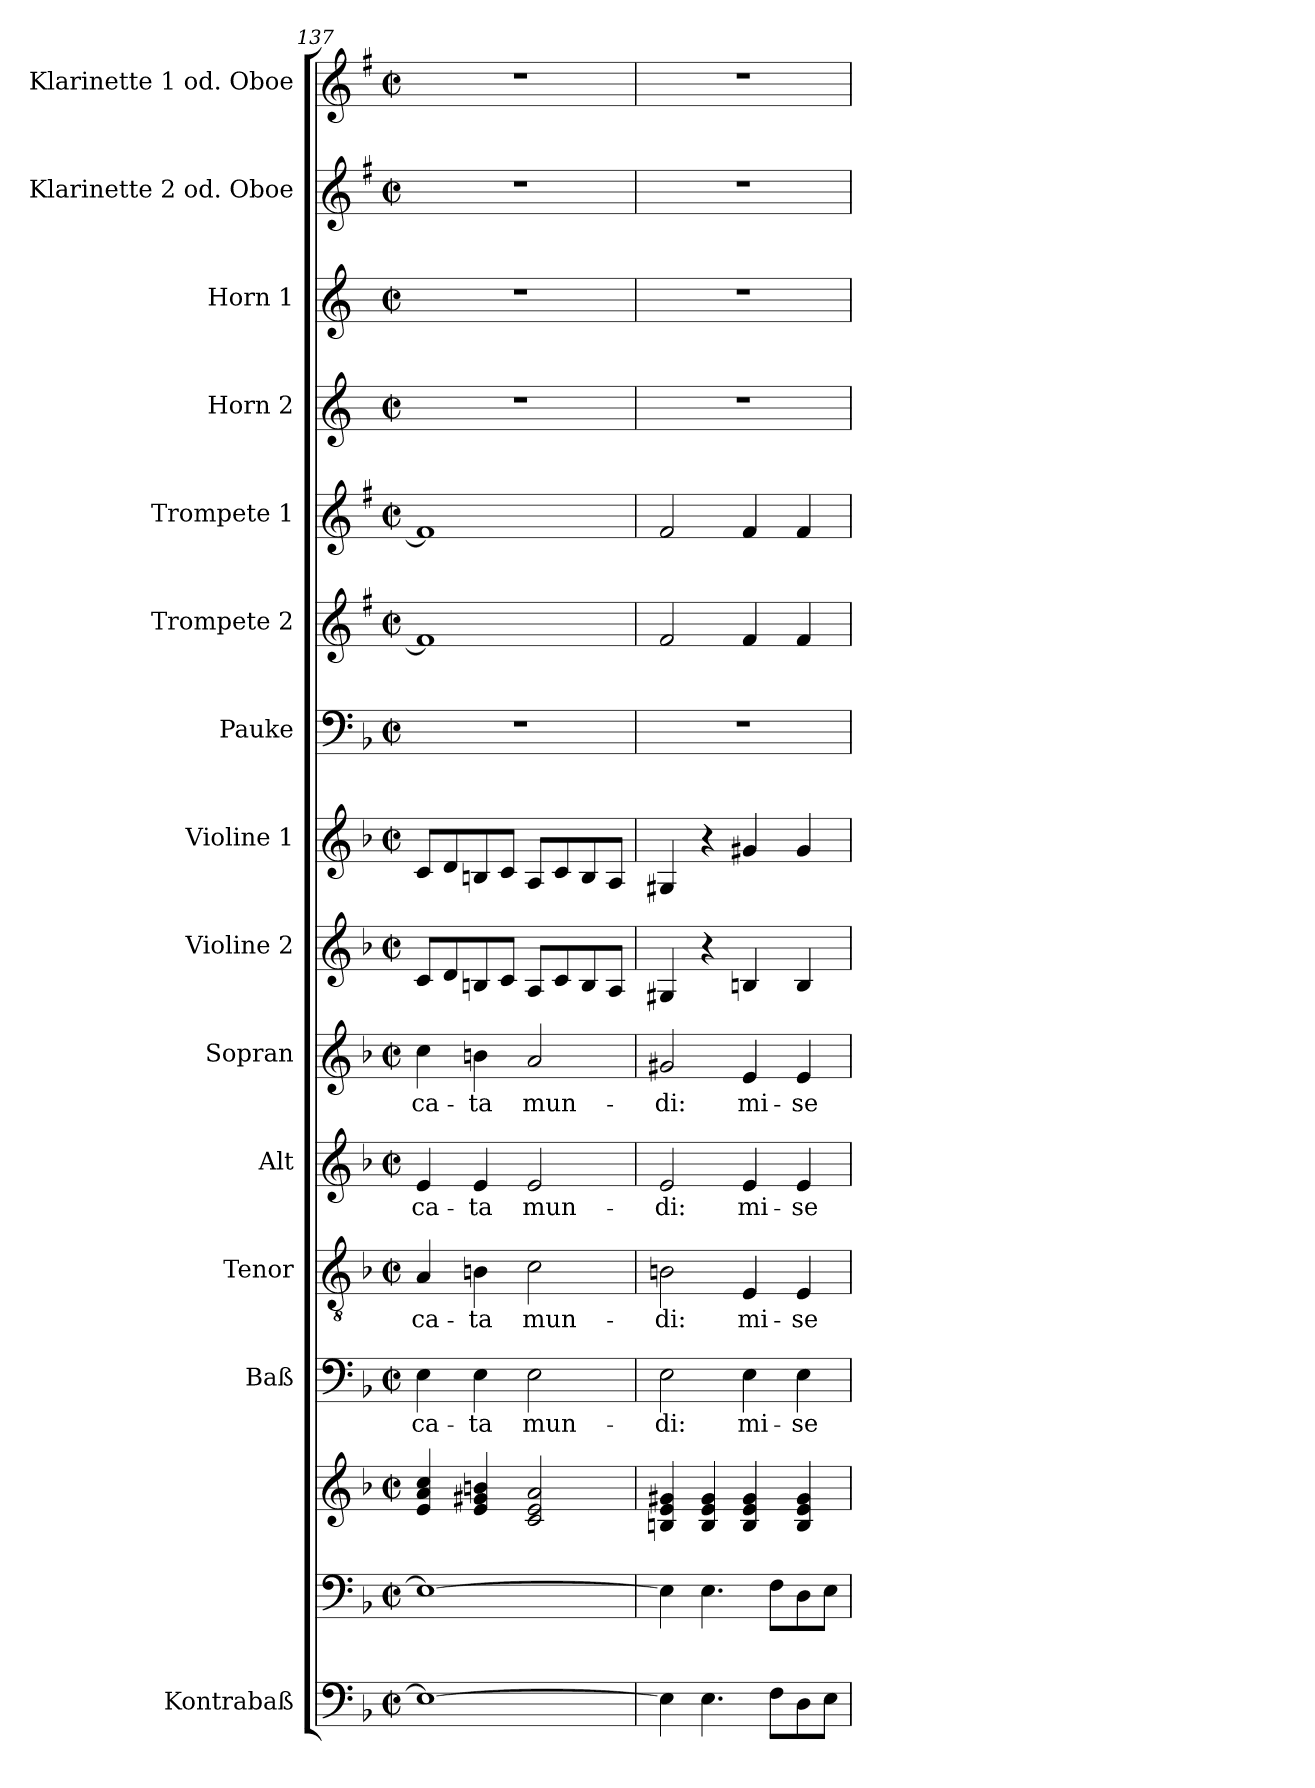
**kern	**kern	**kern	**kern	**text	**kern	**text	**kern	**text	**kern	**text	**kern	**kern	**kern	**kern	**kern	**kern	**kern	**kern	**kern
*part15	*part14	*part14	*part13	*part13	*part12	*part12	*part11	*part11	*part10	*part10	*part9	*part8	*part7	*part6	*part5	*part4	*part3	*part2	*part1
*staff16	*staff15	*staff14	*staff13	*staff13	*staff12	*staff12	*staff11	*staff11	*staff10	*staff10	*staff9	*staff8	*staff7	*staff6	*staff5	*staff4	*staff3	*staff2	*staff1
*I"Kontrabaß	*	*	*I"Baß	*	*I"Tenor	*	*I"Alt	*	*I"Sopran	*	*I"Violine 2	*I"Violine 1	*I"Pauke	*I"Trompete 2	*I"Trompete 1	*I"Horn 2	*I"Horn 1	*I"Klarinette 2 od. Oboe	*I"Klarinette 1 od. Oboe
*	*	*	*	*	*	*	*	*	*	*	*	*	*	*I'Tpt	*I'Tpt	*I'Hn	*I'Hn	*	*
*clefF4	*clefF4	*clefG2	*clefF4	*	*clefGv2	*	*clefG2	*	*clefG2	*	*clefG2	*clefG2	*clefF4	*clefG2	*clefG2	*clefG2	*clefG2	*clefG2	*clefG2
*ITrd7c12	*	*	*	*	*	*	*	*	*	*	*	*	*	*ITrd1c2	*ITrd1c2	*ITrd4c7	*ITrd4c7	*ITrd1c2	*ITrd1c2
*k[b-]	*k[b-]	*k[b-]	*k[b-]	*	*k[b-]	*	*k[b-]	*	*k[b-]	*	*k[b-]	*k[b-]	*k[b-]	*k[b-]	*k[b-]	*k[b-]	*k[b-]	*k[b-]	*k[b-]
*F:	*F:	*F:	*F:	*	*F:	*	*F:	*	*F:	*	*F:	*F:	*F:	*F:	*F:	*F:	*F:	*F:	*F:
*M2/2	*M2/2	*M2/2	*M2/2	*	*M2/2	*	*M2/2	*	*M2/2	*	*M2/2	*M2/2	*M2/2	*M2/2	*M2/2	*M2/2	*M2/2	*M2/2	*M2/2
*met(c|)	*met(c|)	*met(c|)	*met(c|)	*	*met(c|)	*	*met(c|)	*	*met(c|)	*	*met(c|)	*met(c|)	*met(c|)	*met(c|)	*met(c|)	*met(c|)	*met(c|)	*met(c|)	*met(c|)
=137	=137	=137	=137	=137	=137	=137	=137	=137	=137	=137	=137	=137	=137	=137	=137	=137	=137	=137	=137
!	!	!	!	!LO:LY:b	!	!LO:LY:b	!	!LO:LY:b	!	!LO:LY:b	!	!	!	!	!	!	!	!	!
1EE_	1E_	4e/ 4a/ 4cc/	4E\	-ca-	4A/	-ca-	4e/	-ca-	4cc\	-ca-	8c/L	8c/L	1r	1e]	1e]	1r	1r	1r	1r
.	.	.	.	.	.	.	.	.	.	.	8d/	8d/	.	.	.	.	.	.	.
!	!	!	!	!LO:LY:b	!	!LO:LY:b	!	!LO:LY:b	!	!LO:LY:b	!	!	!	!	!	!	!	!	!
.	.	4e/ 4g#X/ 4bn/	4E\	-ta	4Bn\	-ta	4e/	-ta	4bn\	-ta	8Bn/	8Bn/	.	.	.	.	.	.	.
.	.	.	.	.	.	.	.	.	.	.	8c/J	8c/J	.	.	.	.	.	.	.
!	!	!	!	!LO:LY:b	!	!LO:LY:b	!	!LO:LY:b	!	!LO:LY:b	!	!	!	!	!	!	!	!	!
.	.	2c/ 2e/ 2a/	2E\	mun-	2c\	mun-	2e/	mun-	2a/	mun-	8A/L	8A/L	.	.	.	.	.	.	.
.	.	.	.	.	.	.	.	.	.	.	8c/	8c/	.	.	.	.	.	.	.
.	.	.	.	.	.	.	.	.	.	.	8B/	8B/	.	.	.	.	.	.	.
.	.	.	.	.	.	.	.	.	.	.	8A/J	8A/J	.	.	.	.	.	.	.
=138	=138	=138	=138	=138	=138	=138	=138	=138	=138	=138	=138	=138	=138	=138	=138	=138	=138	=138	=138
!	!	!	!	!LO:LY:b	!	!LO:LY:b	!	!LO:LY:b	!	!LO:LY:b	!	!	!	!	!	!	!	!	!
4EE\]	4E\]	4Bn/ 4e/ 4g#X/	2E\	-di:	2Bn\	-di:	2e/	-di:	2g#X/	-di:	4G#X/	4G#X/	1r	2e/	2e/	1r	1r	1r	1r
4.EE\	4.E\	4B/ 4e/ 4g#/	.	.	.	.	.	.	.	.	4r	4r	.	.	.	.	.	.	.
!	!	!	!	!LO:LY:b	!	!LO:LY:b	!	!LO:LY:b	!	!LO:LY:b	!	!	!	!	!	!	!	!	!
.	.	4B/ 4e/ 4g#/	4E\	mi-	4E/	mi-	4e/	mi-	4e/	mi-	4Bn/	4g#X/	.	4e/	4e/	.	.	.	.
8FF\L	8F\L	.	.	.	.	.	.	.	.	.	.	.	.	.	.	.	.	.	.
!	!	!	!	!LO:LY:b	!	!LO:LY:b	!	!LO:LY:b	!	!LO:LY:b	!	!	!	!	!	!	!	!	!
8DD\	8D\	4B/ 4e/ 4g#/	4E\	-se-	4E/	-se-	4e/	-se-	4e/	-se-	4B/	4g#/	.	4e/	4e/	.	.	.	.
8EE\J	8E\J	.	.	.	.	.	.	.	.	.	.	.	.	.	.	.	.	.	.
=	=	=	=	=	=	=	=	=	=	=	=	=	=	=	=	=	=	=	=
*-	*-	*-	*-	*-	*-	*-	*-	*-	*-	*-	*-	*-	*-	*-	*-	*-	*-	*-	*-
